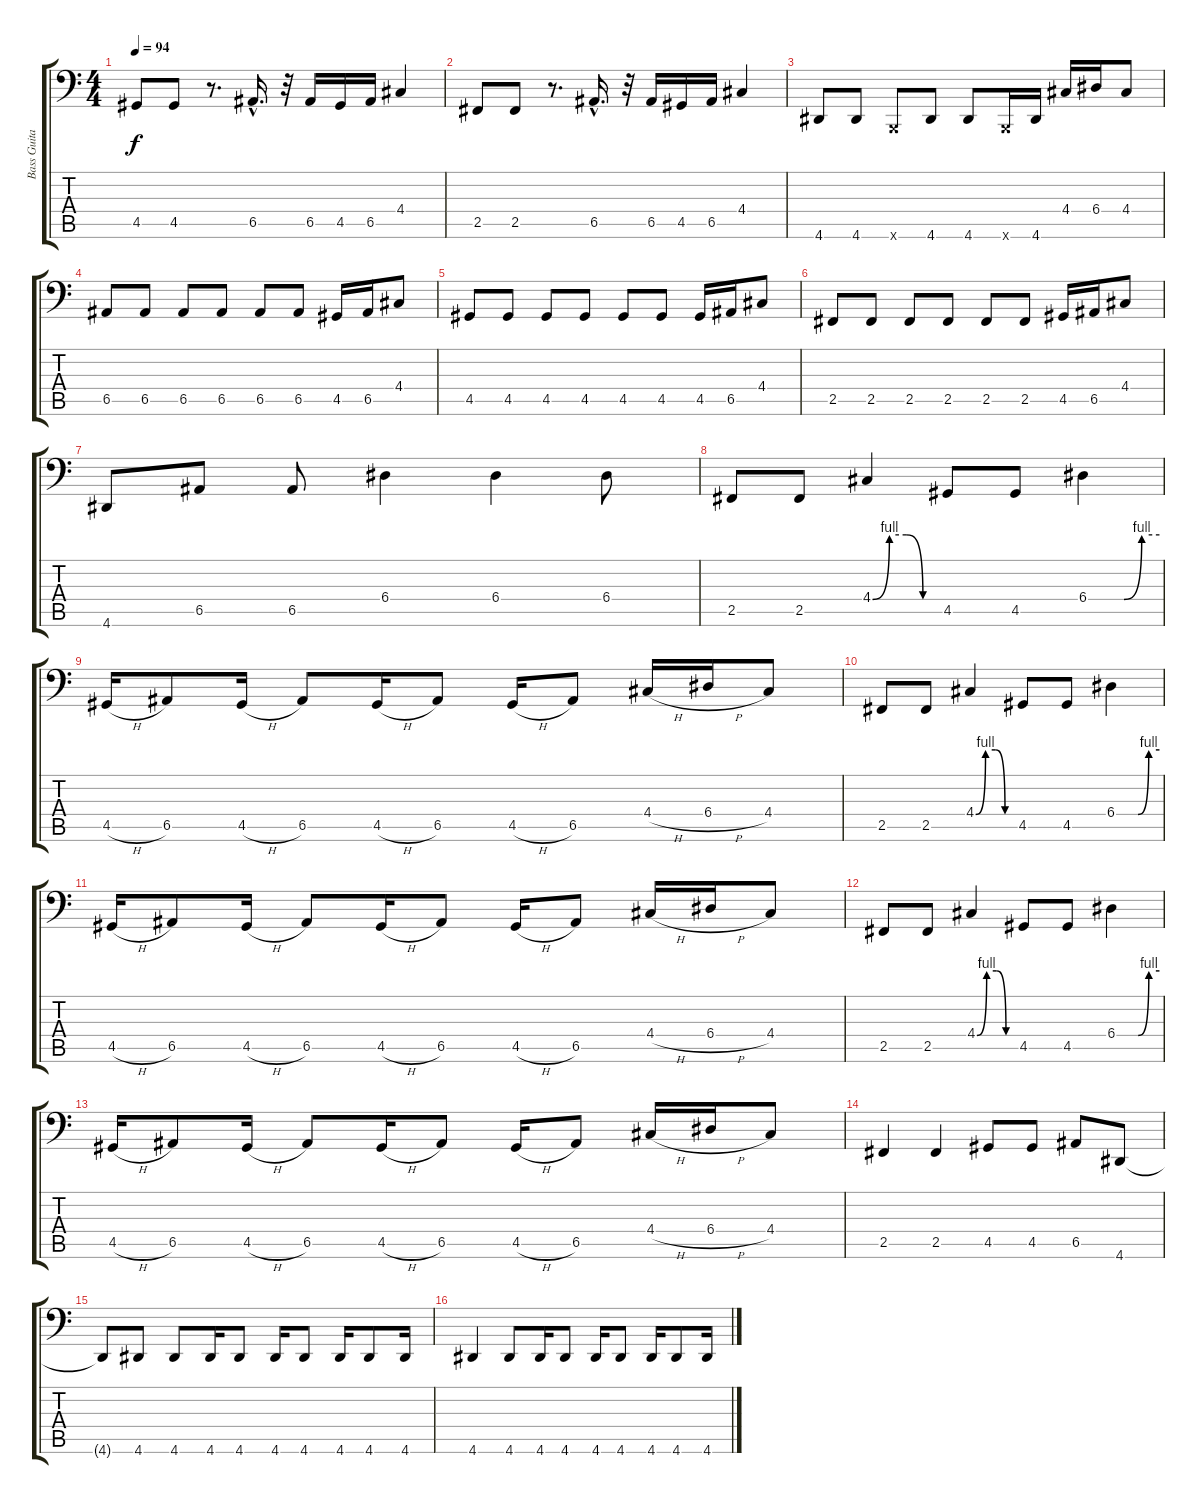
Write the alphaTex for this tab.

\track ("Bass Guitar" "Bass Guita") {instrument electricbasspick}
\staff {score tabs}
\tuning (C3 G2 D2 A1 E1 B0) {hide}
\ts (4 4)
\tempo 94
\clef f4
\ks c
4.5.8{dy f} 4.5.8 r.8{d} 6.5{hac}.16{d} r.32 6.5.16 4.5.16 6.5.16 4.4.4 |
2.5.8 2.5.8 r.8{d} 6.5{hac}.16{d} r.32 6.5.16 4.5.16 6.5.16 4.4.4 |
4.6.8 4.6.8 0.6{x}.8 4.6.8 4.6.8 0.6{x}.16 4.6.16 4.4.16 6.4.16 4.4.8 |
6.5.8 6.5.8 6.5.8 6.5.8 6.5.8 6.5.8 4.5.16 6.5.16 4.4.8 |
4.5.8 4.5.8 4.5.8 4.5.8 4.5.8 4.5.8 4.5.16 6.5.16 4.4.8 |
2.5.8 2.5.8 2.5.8 2.5.8 2.5.8 2.5.8 4.5.16 6.5.16 4.4.8 |
4.6.8 6.5.8 6.5.8 6.4.4 6.4.4 6.4.8 |
2.5.8 2.5.8 4.4{be (custom 0 0 15 4 30 4 45 0 60 0)}.4 4.5.8 4.5.8 6.4{be (custom 0 0 30 0 45 4 60 4)}.4 |
4.5{h}.16 6.5.8 4.5{h}.16 6.5.8 4.5{h}.16 6.5.8 4.5{h}.16 6.5.8 4.4{h}.16 6.4{h}.16 4.4.8 |
2.5.8 2.5.8 4.4{be (custom 0 0 15 4 30 4 45 0 60 0)}.4 4.5.8 4.5.8 6.4{be (custom 0 0 30 0 45 4 60 4)}.4 |
4.5{h}.16 6.5.8 4.5{h}.16 6.5.8 4.5{h}.16 6.5.8 4.5{h}.16 6.5.8 4.4{h}.16 6.4{h}.16 4.4.8 |
2.5.8 2.5.8 4.4{be (custom 0 0 15 4 30 4 45 0 60 0)}.4 4.5.8 4.5.8 6.4{be (custom 0 0 30 0 45 4 60 4)}.4 |
4.5{h}.16 6.5.8 4.5{h}.16 6.5.8 4.5{h}.16 6.5.8 4.5{h}.16 6.5.8 4.4{h}.16 6.4{h}.16 4.4.8 |
2.5.4 2.5.4 4.5.8 4.5.8 6.5.8 4.6.8 |
4.6{t}.8 4.6.8 4.6.8 4.6.16 4.6.8 4.6.16 4.6.8 4.6.16 4.6.8 4.6.16 |
4.6.4 4.6.8 4.6.16 4.6.8 4.6.16 4.6.8 4.6.16 4.6.8 4.6.16
